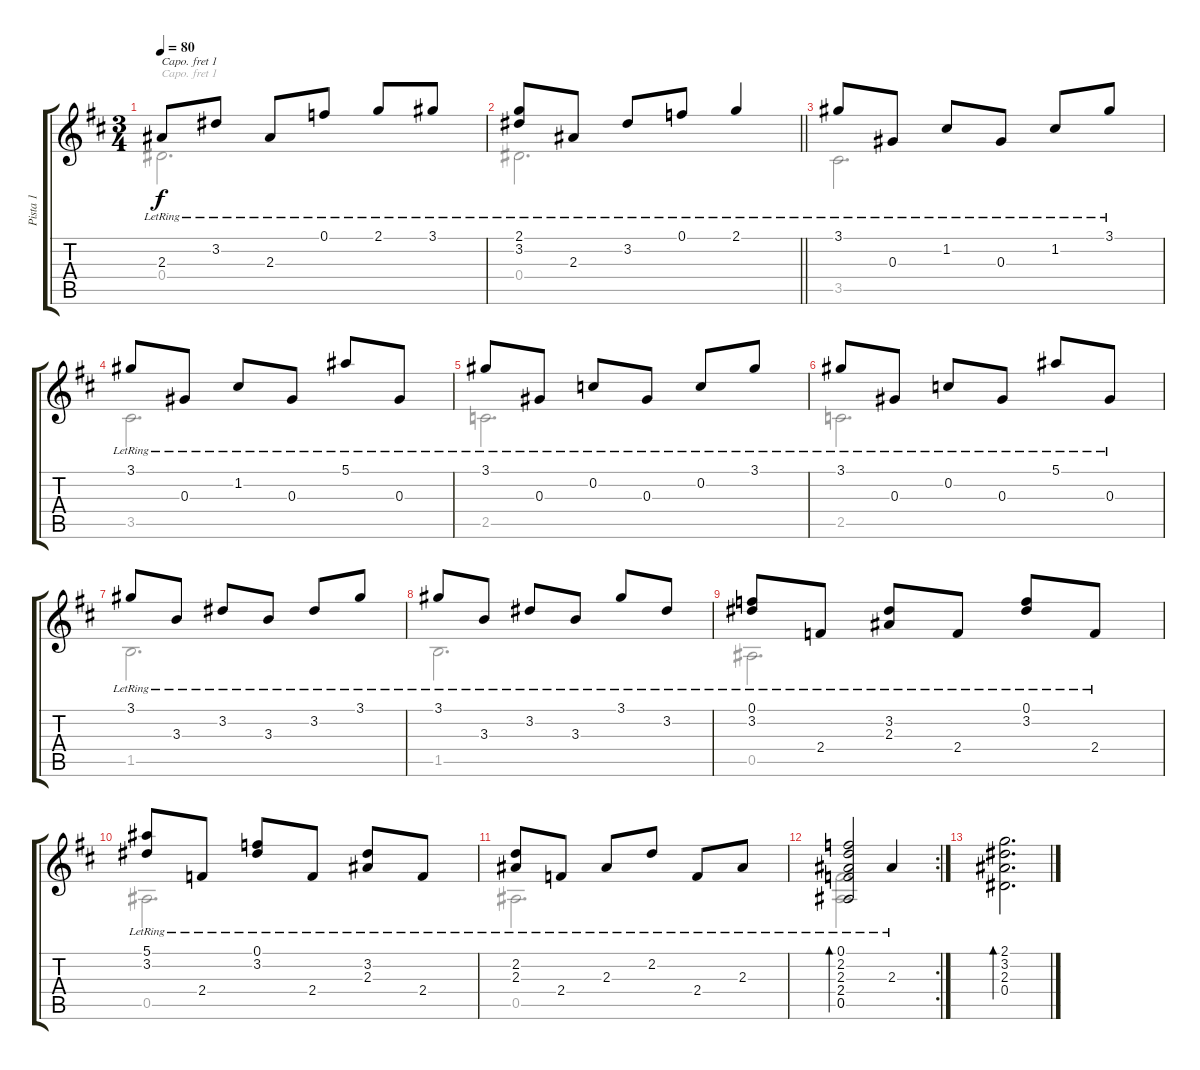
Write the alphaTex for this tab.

\track ("Pista 1" "Pista 1") {instrument acousticguitarnylon}
\staff {score tabs}
\capo 1
\tuning (E4 B3 G3 D3 A2 E2) {hide}
\voice
\ts (3 4)
\tempo 80
\clef g2
\ks d
2.3{lr}.8{dy f} 3.2{lr}.8 2.3{lr}.8 0.1{lr}.8 2.1{lr}.8 3.1{lr}.8 |
\barLineRight lightlight
(2.1{lr} 3.2{lr}).8 2.3{lr}.8 3.2{lr}.8 0.1{lr}.8 2.1{lr}.4 |
3.1{lr}.8 0.3{lr}.8 1.2{lr}.8 0.3{lr}.8 1.2{lr}.8 3.1{lr}.8 |
3.1{lr}.8 0.3{lr}.8 1.2{lr}.8 0.3{lr}.8 5.1{lr}.8 0.3{lr}.8 |
3.1{lr}.8 0.3{lr}.8 0.2{lr}.8 0.3{lr}.8 0.2{lr}.8 3.1{lr}.8 |
3.1{lr}.8 0.3{lr}.8 0.2{lr}.8 0.3{lr}.8 5.1{lr}.8 0.3{lr}.8 |
3.1{lr}.8 3.3{lr}.8 3.2{lr}.8 3.3{lr}.8 3.2{lr}.8 3.1{lr}.8 |
3.1{lr}.8 3.3{lr}.8 3.2{lr}.8 3.3{lr}.8 3.1{lr}.8 3.2{lr}.8 |
(0.1{lr} 3.2{lr}).8 2.4{lr}.8 (3.2{lr} 2.3{lr}).8 2.4{lr}.8 (0.1{lr} 3.2{lr}).8 2.4{lr}.8 |
(5.1{lr} 3.2{lr}).8 2.4{lr}.8 (0.1{lr} 3.2{lr}).8 2.4{lr}.8 (3.2{lr} 2.3{lr}).8 2.4{lr}.8 |
(2.2{lr} 2.3{lr}).8 2.4{lr}.8 2.3{lr}.8 2.2{lr}.8 2.4{lr}.8 2.3{lr}.8 |
\rc 2
(0.1{lr} 2.2{lr} 2.3{lr} 2.4 0.5).2{bd 60} 2.3{lr}.4 |
(2.1 3.2 2.3 0.4).2{d bd 240}
\voice
\clef g2
\ottava regular
\simile none
\ks d
0.4.2{d dy f} |
\barLineRight lightlight
0.4.2{d} |
3.5.2{d} |
3.5.2{d} |
2.5.2{d} |
2.5.2{d} |
1.5.2{d} |
1.5.2{d} |
0.5.2{d} |
0.5.2{d} |
0.5.2{d} |
(2.4 0.5).2{d} |
